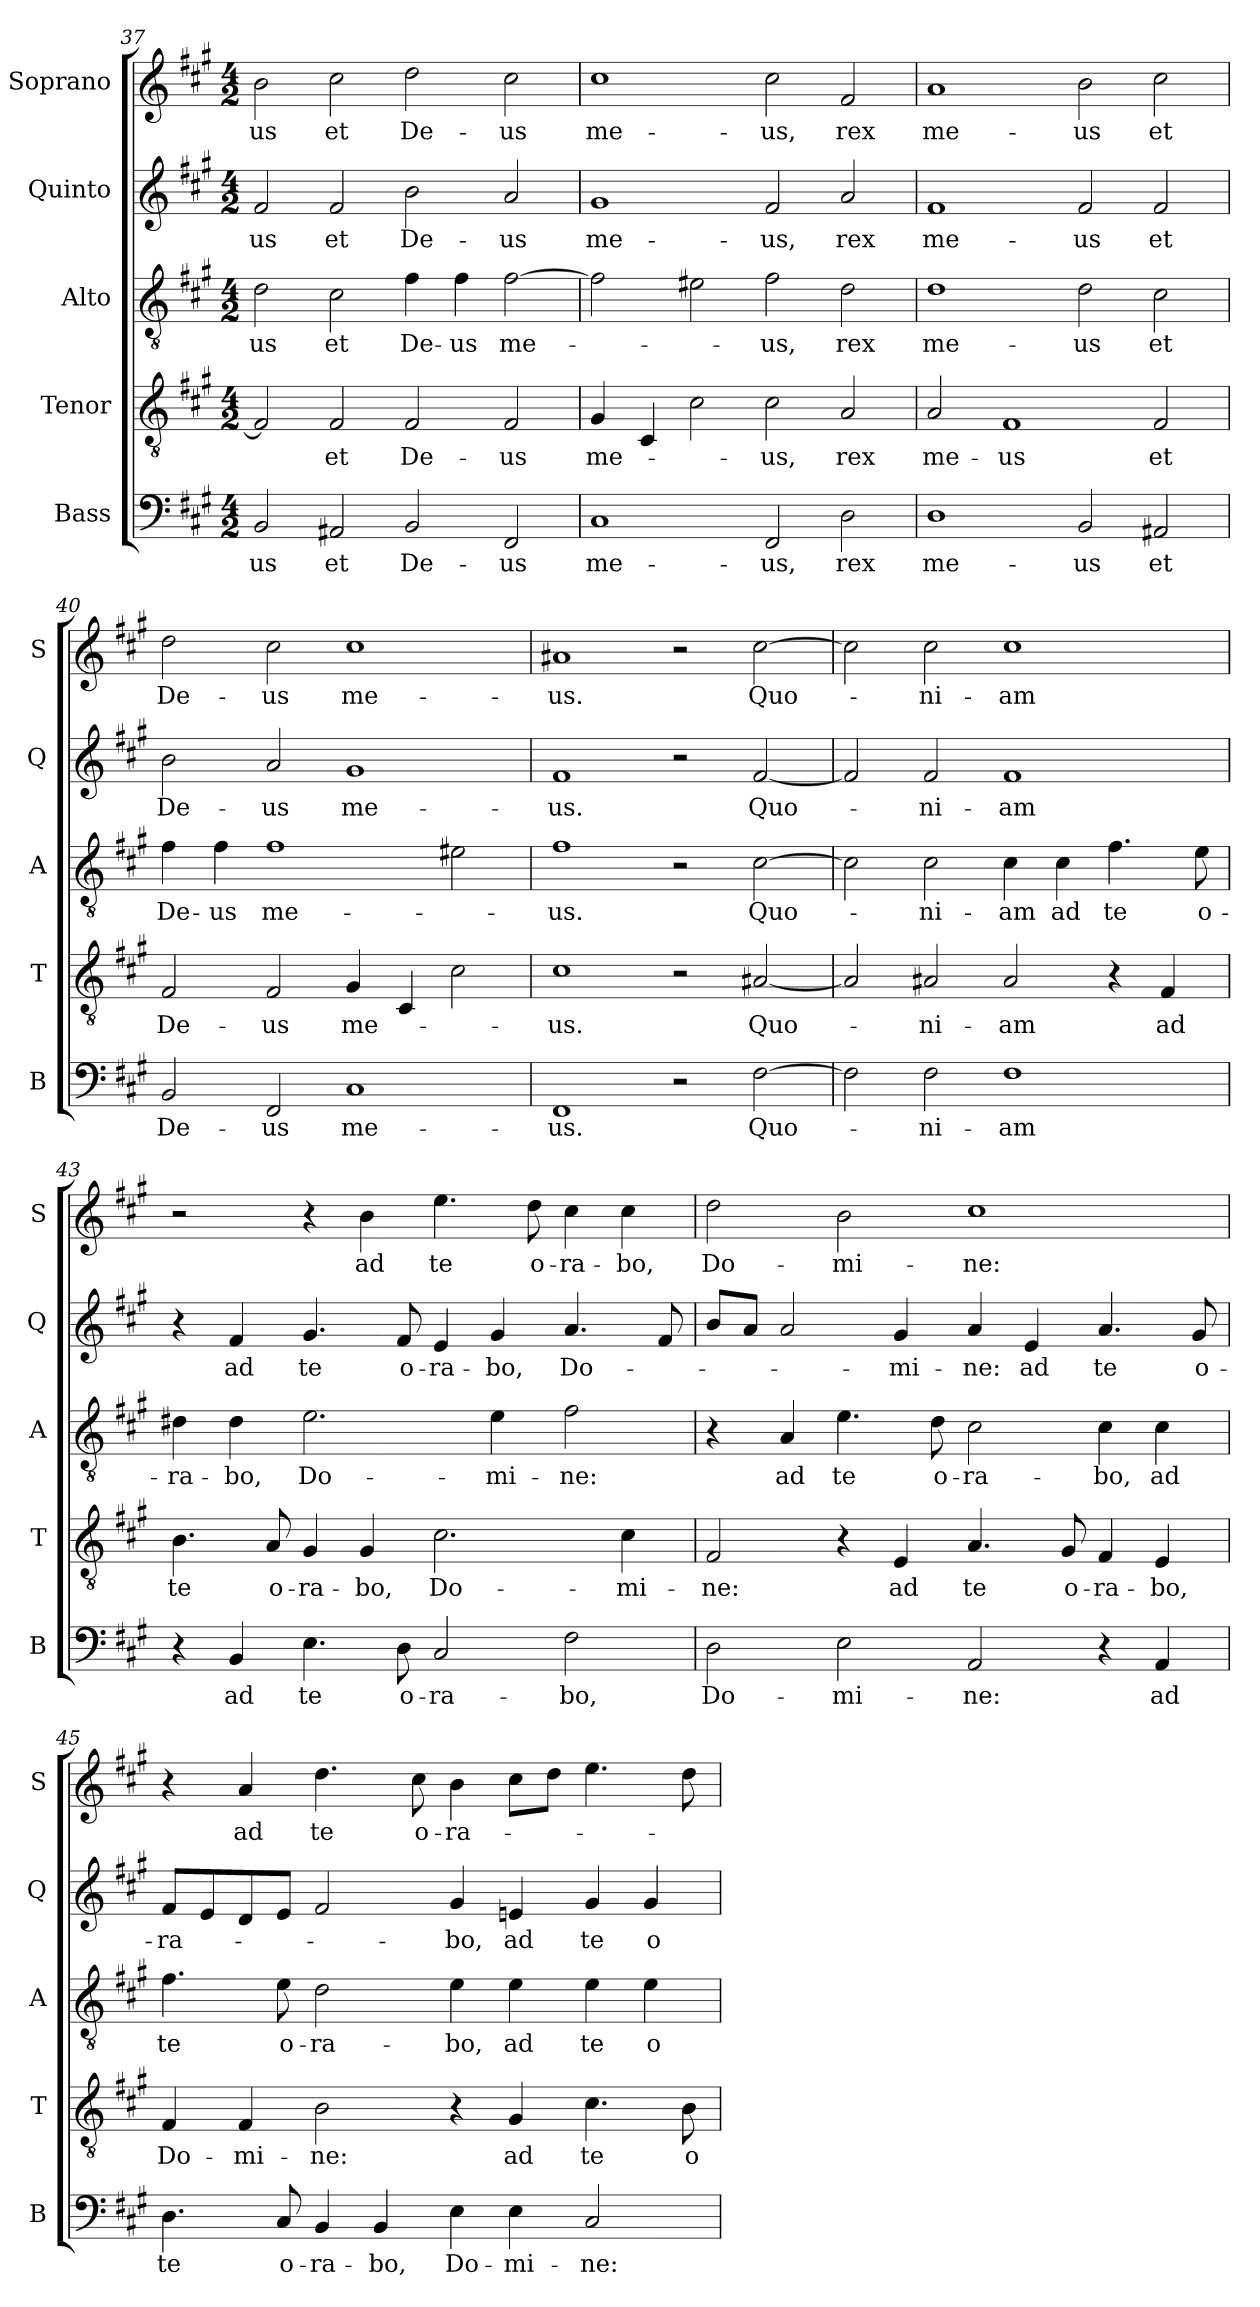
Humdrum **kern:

**kern	**text	**kern	**text	**kern	**text	**kern	**text	**kern	**text
*part5	*part5	*part4	*part4	*part3	*part3	*part2	*part2	*part1	*part1
*staff5	*staff5	*staff4	*staff4	*staff3	*staff3	*staff2	*staff2	*staff1	*staff1
*I"Bass	*	*I"Tenor	*	*I"Alto	*	*I"Quinto	*	*I"Soprano	*
*I'B	*	*I'T	*	*I'A	*	*I'Q	*	*I'S	*
*clefF4	*	*clefGv2	*	*clefGv2	*	*clefG2	*	*clefG2	*
*k[f#c#g#]	*	*k[f#c#g#]	*	*k[f#c#g#]	*	*k[f#c#g#]	*	*k[f#c#g#]	*
*A:	*	*A:	*	*A:	*	*A:	*	*A:	*
*M4/2	*	*M4/2	*	*M4/2	*	*M4/2	*	*M4/2	*
=37	=37	=37	=37	=37	=37	=37	=37	=37	=37
!	!LO:LY:b	!	!	!	!LO:LY:b	!	!LO:LY:b	!	!LO:LY:b
2BB/	-us	2F#/]	.	2d\	-us	2f#/	-us	2b\	-us
!	!LO:LY:b	!	!LO:LY:b	!	!LO:LY:b	!	!LO:LY:b	!	!LO:LY:b
2AA#X/	et	2F#/	et	2c#\	et	2f#/	et	2cc#\	et
!	!LO:LY:b	!	!LO:LY:b	!	!LO:LY:b	!	!LO:LY:b	!	!LO:LY:b
2BB/	De-	2F#/	De-	4f#\	De-	2b\	De-	2dd\	De-
!	!	!	!	!	!LO:LY:b	!	!	!	!
.	.	.	.	4f#\	-us	.	.	.	.
!	!LO:LY:b	!	!LO:LY:b	!	!LO:LY:b	!	!LO:LY:b	!	!LO:LY:b
2FF#/	-us	2F#/	-us	[2f#\	me-	2a/	-us	2cc#\	-us
=38	=38	=38	=38	=38	=38	=38	=38	=38	=38
!	!LO:LY:b	!	!LO:LY:b	!	!	!	!LO:LY:b	!	!LO:LY:b
1C#	me-	4G#/	me-	2f#\]	.	1g#	me-	1cc#	me-
.	.	4C#/	.	.	.	.	.	.	.
.	.	2c#\	.	2e#X\	.	.	.	.	.
!	!LO:LY:b	!	!LO:LY:b	!	!LO:LY:b	!	!LO:LY:b	!	!LO:LY:b
2FF#/	-us,	2c#\	-us,	2f#\	-us,	2f#/	-us,	2cc#\	-us,
!	!LO:LY:b	!	!LO:LY:b	!	!LO:LY:b	!	!LO:LY:b	!	!LO:LY:b
2D\	rex	2A/	rex	2d\	rex	2a/	rex	2f#/	rex
!!LO:PB:g=z
=39	=39	=39	=39	=39	=39	=39	=39	=39	=39
!	!LO:LY:b	!	!LO:LY:b	!	!LO:LY:b	!	!LO:LY:b	!	!LO:LY:b
1D	me-	2A/	me-	1d	me-	1f#	me-	1a	me-
!	!	!	!LO:LY:b	!	!	!	!	!	!
.	.	1F#	-us	.	.	.	.	.	.
!	!LO:LY:b	!	!	!	!LO:LY:b	!	!LO:LY:b	!	!LO:LY:b
2BB/	-us	.	.	2d\	-us	2f#/	-us	2b\	-us
!	!LO:LY:b	!	!LO:LY:b	!	!LO:LY:b	!	!LO:LY:b	!	!LO:LY:b
2AA#X/	et	2F#/	et	2c#\	et	2f#/	et	2cc#\	et
=40	=40	=40	=40	=40	=40	=40	=40	=40	=40
!	!LO:LY:b	!	!LO:LY:b	!	!LO:LY:b	!	!LO:LY:b	!	!LO:LY:b
2BB/	De-	2F#/	De-	4f#\	De-	2b\	De-	2dd\	De-
!	!	!	!	!	!LO:LY:b	!	!	!	!
.	.	.	.	4f#\	-us	.	.	.	.
!	!LO:LY:b	!	!LO:LY:b	!	!LO:LY:b	!	!LO:LY:b	!	!LO:LY:b
2FF#/	-us	2F#/	-us	1f#	me-	2a/	-us	2cc#\	-us
!	!LO:LY:b	!	!LO:LY:b	!	!	!	!LO:LY:b	!	!LO:LY:b
1C#	me-	4G#/	me-	.	.	1g#	me-	1cc#	me-
.	.	4C#/	.	.	.	.	.	.	.
.	.	2c#\	.	2e#X\	.	.	.	.	.
=41	=41	=41	=41	=41	=41	=41	=41	=41	=41
!	!LO:LY:b	!	!LO:LY:b	!	!LO:LY:b	!	!LO:LY:b	!	!LO:LY:b
1FF#	-us.	1c#	-us.	1f#	-us.	1f#	-us.	1a#X	-us.
2r	.	2r	.	2r	.	2r	.	2r	.
!	!LO:LY:b	!	!LO:LY:b	!	!LO:LY:b	!	!LO:LY:b	!	!LO:LY:b
[2F#\	Quo-	[2A#X/	Quo-	[2c#\	Quo-	[2f#/	Quo-	[2cc#\	Quo-
=42	=42	=42	=42	=42	=42	=42	=42	=42	=42
2F#\]	.	2A#/]	.	2c#\]	.	2f#/]	.	2cc#\]	.
!	!LO:LY:b	!	!LO:LY:b	!	!LO:LY:b	!	!LO:LY:b	!	!LO:LY:b
2F#\	-ni-	2A#X/	-ni-	2c#\	-ni-	2f#/	-ni-	2cc#\	-ni-
!	!LO:LY:b	!	!LO:LY:b	!	!LO:LY:b	!	!LO:LY:b	!	!LO:LY:b
1F#	-am	2A#/	-am	4c#\	-am	1f#	-am	1cc#	-am
!	!	!	!	!	!LO:LY:b	!	!	!	!
.	.	.	.	4c#\	ad	.	.	.	.
!	!	!	!	!	!LO:LY:b	!	!	!	!
.	.	4r	.	4.f#\	te	.	.	.	.
!	!	!	!LO:LY:b	!	!	!	!	!	!
.	.	4F#/	ad	.	.	.	.	.	.
!	!	!	!	!	!LO:LY:b	!	!	!	!
.	.	.	.	8e\	o-	.	.	.	.
!!LO:LB:g=z
=43	=43	=43	=43	=43	=43	=43	=43	=43	=43
!	!	!	!LO:LY:b	!	!LO:LY:b	!	!	!	!
4r	.	4.B\	te	4d#X\	-ra-	4r	.	2r	.
!	!LO:LY:b	!	!	!	!LO:LY:b	!	!LO:LY:b	!	!
4BB/	ad	.	.	4d#\	-bo,	4f#/	ad	.	.
!	!	!	!LO:LY:b	!	!	!	!	!	!
.	.	8A/	o-	.	.	.	.	.	.
!	!LO:LY:b	!	!LO:LY:b	!	!LO:LY:b	!	!LO:LY:b	!	!
4.E\	te	4G#/	-ra-	2.e\	Do-	4.g#/	te	4r	.
!	!	!	!LO:LY:b	!	!	!	!	!	!LO:LY:b
.	.	4G#/	-bo,	.	.	.	.	4b\	ad
!	!LO:LY:b	!	!	!	!	!	!LO:LY:b	!	!
8D\	o-	.	.	.	.	8f#/	o-	.	.
!	!LO:LY:b	!	!LO:LY:b	!	!	!	!LO:LY:b	!	!LO:LY:b
2C#/	-ra-	2.c#\	Do-	.	.	4e/	-ra-	4.ee\	te
!	!	!	!	!	!LO:LY:b	!	!LO:LY:b	!	!
.	.	.	.	4e\	-mi-	4g#/	-bo,	.	.
!	!	!	!	!	!	!	!	!	!LO:LY:b
.	.	.	.	.	.	.	.	8dd\	o-
!	!LO:LY:b	!	!	!	!LO:LY:b	!	!LO:LY:b	!	!LO:LY:b
2F#\	-bo,	.	.	2f#\	-ne:	4.a/	Do-	4cc#\	-ra-
!	!	!	!LO:LY:b	!	!	!	!	!	!LO:LY:b
.	.	4c#\	-mi-	.	.	.	.	4cc#\	-bo,
.	.	.	.	.	.	8f#/	.	.	.
=44	=44	=44	=44	=44	=44	=44	=44	=44	=44
!	!LO:LY:b	!	!LO:LY:b	!	!	!	!	!	!LO:LY:b
2D\	Do-	2F#/	-ne:	4r	.	8b/L	.	2dd\	Do-
.	.	.	.	.	.	8a/J	.	.	.
!	!	!	!	!	!LO:LY:b	!	!	!	!
.	.	.	.	4A/	ad	2a/	.	.	.
!	!LO:LY:b	!	!	!	!LO:LY:b	!	!	!	!LO:LY:b
2E\	-mi-	4r	.	4.e\	te	.	.	2b\	-mi-
!	!	!	!LO:LY:b	!	!	!	!LO:LY:b	!	!
.	.	4E/	ad	.	.	4g#/	-mi-	.	.
!	!	!	!	!	!LO:LY:b	!	!	!	!
.	.	.	.	8d\	o-	.	.	.	.
!	!LO:LY:b	!	!LO:LY:b	!	!LO:LY:b	!	!LO:LY:b	!	!LO:LY:b
2AA/	-ne:	4.A/	te	2c#\	-ra-	4a/	-ne:	1cc#	-ne:
!	!	!	!	!	!	!	!LO:LY:b	!	!
.	.	.	.	.	.	4e/	ad	.	.
!	!	!	!LO:LY:b	!	!	!	!	!	!
.	.	8G#/	o-	.	.	.	.	.	.
!	!	!	!LO:LY:b	!	!LO:LY:b	!	!LO:LY:b	!	!
4r	.	4F#/	-ra-	4c#\	-bo,	4.a/	te	.	.
!	!LO:LY:b	!	!LO:LY:b	!	!LO:LY:b	!	!	!	!
4AA/	ad	4E/	-bo,	4c#\	ad	.	.	.	.
!	!	!	!	!	!	!	!LO:LY:b	!	!
.	.	.	.	.	.	8g#/	o-	.	.
=45	=45	=45	=45	=45	=45	=45	=45	=45	=45
!	!LO:LY:b	!	!LO:LY:b	!	!LO:LY:b	!	!LO:LY:b	!	!
4.D\	te	4F#/	Do-	4.f#\	te	8f#/L	-ra-	4r	.
.	.	.	.	.	.	8e/	.	.	.
!	!	!	!LO:LY:b	!	!	!	!	!	!LO:LY:b
.	.	4F#/	-mi-	.	.	8d/	.	4a/	ad
!	!LO:LY:b	!	!	!	!LO:LY:b	!	!	!	!
8C#/	o-	.	.	8e\	o-	8e/J	.	.	.
!	!LO:LY:b	!	!LO:LY:b	!	!LO:LY:b	!	!	!	!LO:LY:b
4BB/	-ra-	2B\	-ne:	2d\	-ra-	2f#/	.	4.dd\	te
!	!LO:LY:b	!	!	!	!	!	!	!	!
4BB/	-bo,	.	.	.	.	.	.	.	.
!	!	!	!	!	!	!	!	!	!LO:LY:b
.	.	.	.	.	.	.	.	8cc#\	o-
!	!LO:LY:b	!	!	!	!LO:LY:b	!	!LO:LY:b	!	!LO:LY:b
4E\	Do-	4r	.	4e\	-bo,	4g#/	-bo,	4b\	-ra-
!	!LO:LY:b	!	!LO:LY:b	!	!LO:LY:b	!	!LO:LY:b	!	!
4E\	-mi-	4G#/	ad	4e\	ad	4eni/	ad	8cc#\L	.
.	.	.	.	.	.	.	.	8dd\J	.
!	!LO:LY:b	!	!LO:LY:b	!	!LO:LY:b	!	!LO:LY:b	!	!
2C#/	-ne:	4.c#\	te	4e\	te	4g#/	te	4.ee\	.
!	!	!	!	!	!LO:LY:b	!	!LO:LY:b	!	!
.	.	.	.	4e\	o-	4g#/	o-	.	.
!	!	!	!LO:LY:b	!	!	!	!	!	!
.	.	8B\	o-	.	.	.	.	8dd\	.
=	=	=	=	=	=	=	=	=	=
*-	*-	*-	*-	*-	*-	*-	*-	*-	*-
